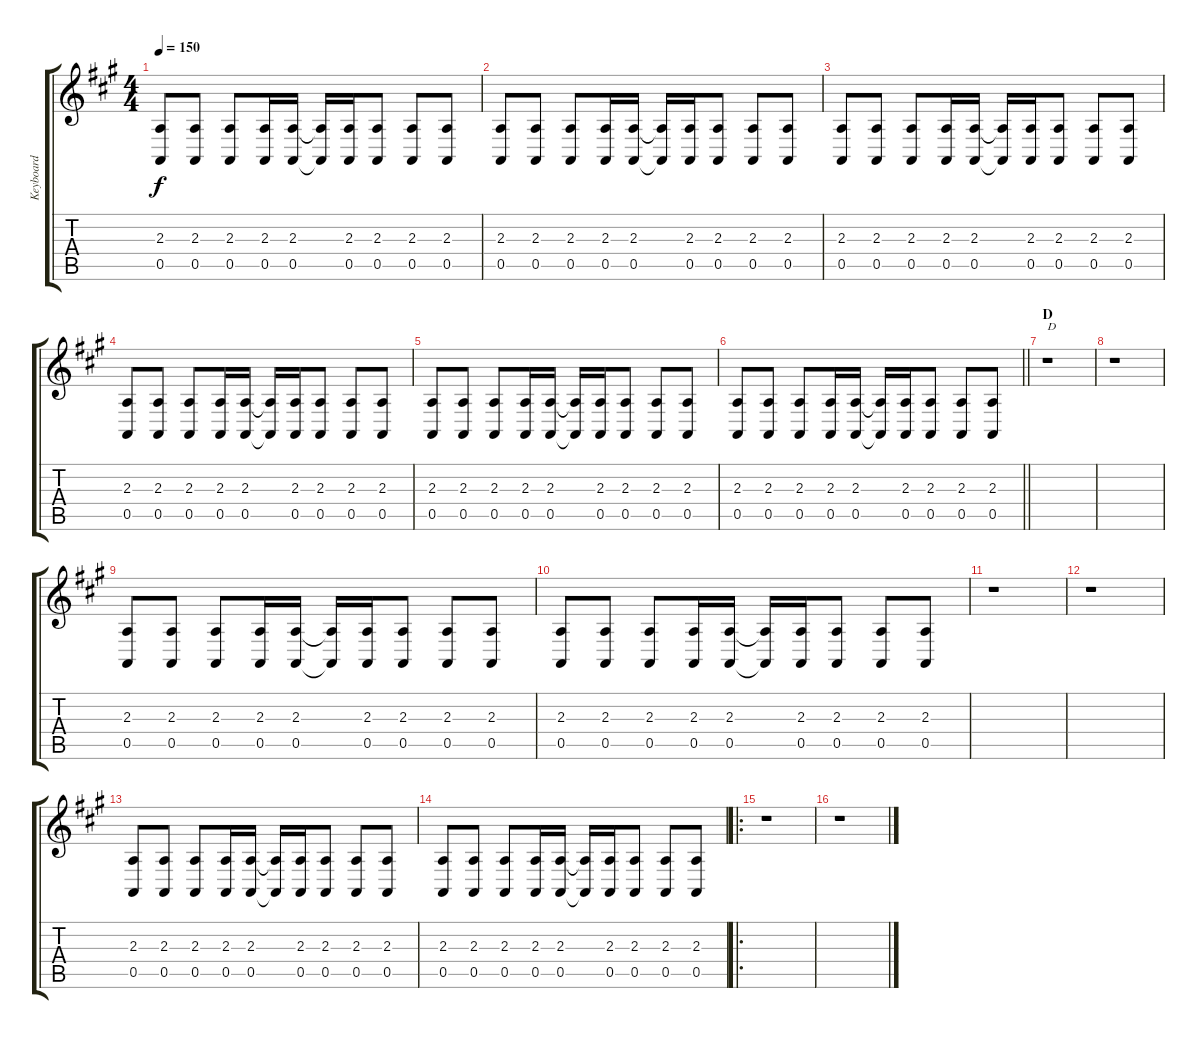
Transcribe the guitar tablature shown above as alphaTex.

\track ("Keyboard" "Keyboard") {instrument synthstrings1}
\staff {score tabs}
\tuning (E4 B3 G3 D3 A2 E2) {hide}
\ts (4 4)
\tempo 150
\clef g2
\ks a
(2.3 0.5).8{dy f} (2.3 0.5).8 (2.3 0.5).8 (2.3 0.5).16 (2.3 0.5).16 (2.3{t} 0.5{t}).16 (2.3 0.5).16 (2.3 0.5).8 (2.3 0.5).8 (2.3 0.5).8 |
(2.3 0.5).8 (2.3 0.5).8 (2.3 0.5).8 (2.3 0.5).16 (2.3 0.5).16 (2.3{t} 0.5{t}).16 (2.3 0.5).16 (2.3 0.5).8 (2.3 0.5).8 (2.3 0.5).8 |
(2.3 0.5).8 (2.3 0.5).8 (2.3 0.5).8 (2.3 0.5).16 (2.3 0.5).16 (2.3{t} 0.5{t}).16 (2.3 0.5).16 (2.3 0.5).8 (2.3 0.5).8 (2.3 0.5).8 |
(2.3 0.5).8 (2.3 0.5).8 (2.3 0.5).8 (2.3 0.5).16 (2.3 0.5).16 (2.3{t} 0.5{t}).16 (2.3 0.5).16 (2.3 0.5).8 (2.3 0.5).8 (2.3 0.5).8 |
(2.3 0.5).8 (2.3 0.5).8 (2.3 0.5).8 (2.3 0.5).16 (2.3 0.5).16 (2.3{t} 0.5{t}).16 (2.3 0.5).16 (2.3 0.5).8 (2.3 0.5).8 (2.3 0.5).8 |
\barLineRight lightlight
(2.3 0.5).8 (2.3 0.5).8 (2.3 0.5).8 (2.3 0.5).16 (2.3 0.5).16 (2.3{t} 0.5{t}).16 (2.3 0.5).16 (2.3 0.5).8 (2.3 0.5).8 (2.3 0.5).8 |
\section ("" "D")
r.1{txt "D"} |
r.1 |
(2.3 0.5).8 (2.3 0.5).8 (2.3 0.5).8 (2.3 0.5).16 (2.3 0.5).16 (2.3{t} 0.5{t}).16 (2.3 0.5).16 (2.3 0.5).8 (2.3 0.5).8 (2.3 0.5).8 |
(2.3 0.5).8 (2.3 0.5).8 (2.3 0.5).8 (2.3 0.5).16 (2.3 0.5).16 (2.3{t} 0.5{t}).16 (2.3 0.5).16 (2.3 0.5).8 (2.3 0.5).8 (2.3 0.5).8 |
r.1 |
r.1 |
(2.3 0.5).8 (2.3 0.5).8 (2.3 0.5).8 (2.3 0.5).16 (2.3 0.5).16 (2.3{t} 0.5{t}).16 (2.3 0.5).16 (2.3 0.5).8 (2.3 0.5).8 (2.3 0.5).8 |
(2.3 0.5).8 (2.3 0.5).8 (2.3 0.5).8 (2.3 0.5).16 (2.3 0.5).16 (2.3{t} 0.5{t}).16 (2.3 0.5).16 (2.3 0.5).8 (2.3 0.5).8 (2.3 0.5).8 |
\ro
r.1 |
r.1
